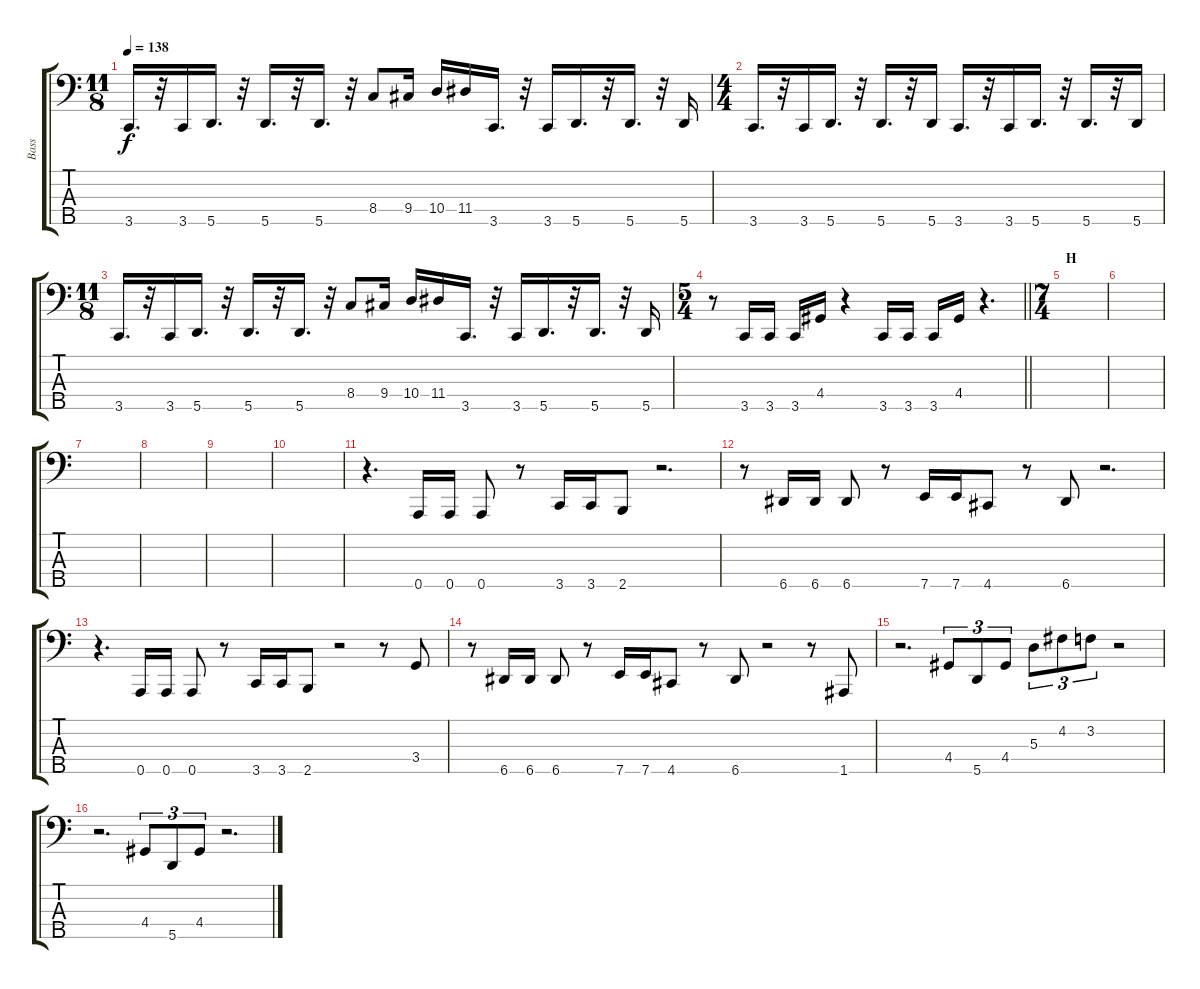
\track ("Bass" "Bass") {instrument electricbassfinger}
\staff {score tabs}
\tuning (G2 D2 A1 E1 A0) {hide}
\ts (11 8)
\tempo 138
\clef f4
\ks c
3.5.16{d dy f} r.32 3.5.16 5.5.16{d} r.32 5.5.16{d} r.32 5.5.16{d} r.32 8.4.8 9.4.16 10.4.16 11.4.16 3.5.16{d} r.32 3.5.16 5.5.16{d} r.32 5.5.16{d} r.32 5.5.16 |
\ts (4 4)
3.5.16{d} r.32 3.5.16 5.5.16{d} r.32 5.5.16{d} r.32 5.5.16 3.5.16{d} r.32 3.5.16 5.5.16{d} r.32 5.5.16{d} r.32 5.5.16 |
\ts (11 8)
3.5.16{d} r.32 3.5.16 5.5.16{d} r.32 5.5.16{d} r.32 5.5.16{d} r.32 8.4.8 9.4.16 10.4.16 11.4.16 3.5.16{d} r.32 3.5.16 5.5.16{d} r.32 5.5.16{d} r.32 5.5.16 |
\ts (5 4)
\barLineRight lightlight
r.8 3.5.16 3.5.16 3.5.16 4.4.16 r.4 3.5.16 3.5.16 3.5.16 4.4.16 r.4{d} |
\ts (7 4)
\section ("" "H")
|
|
|
|
|
|
r.4{d} 0.5.16 0.5.16 0.5.8 r.8 3.5.16 3.5.16 2.5.8 r.2{d} |
r.8 6.5.16 6.5.16 6.5.8 r.8 7.5.16 7.5.16 4.5.8 r.8 6.5.8 r.2{d} |
r.4{d} 0.5.16 0.5.16 0.5.8 r.8 3.5.16 3.5.16 2.5.8 r.2 r.8 3.4.8 |
r.8 6.5.16 6.5.16 6.5.8 r.8 7.5.16 7.5.16 4.5.8 r.8 6.5.8 r.2 r.8 1.5.8 |
r.2{d} 4.4.8{tu (3 2)} 5.5.8{tu (3 2)} 4.4.8{tu (3 2)} 5.3.8{tu (3 2)} 4.2.8{tu (3 2)} 3.2.8{tu (3 2)} r.2 |
r.2{d} 4.4.8{tu (3 2)} 5.5.8{tu (3 2)} 4.4.8{tu (3 2)} r.2{d}
